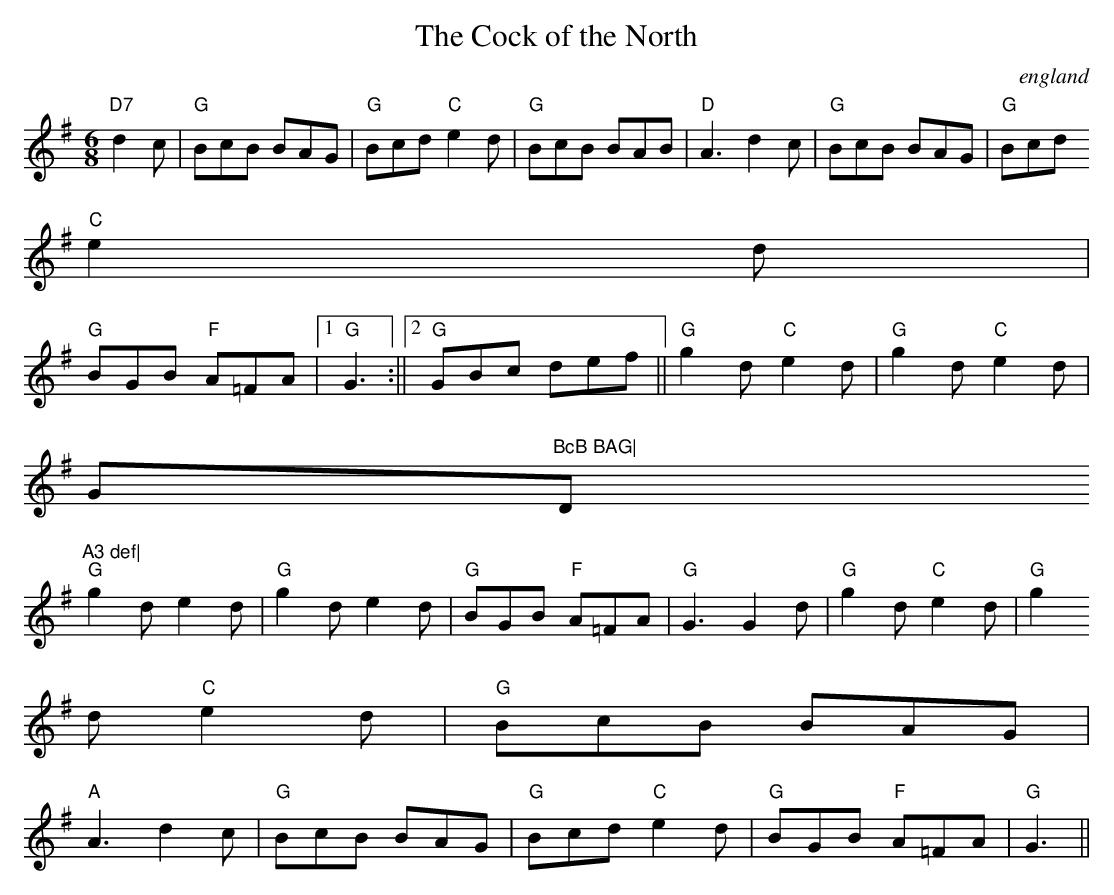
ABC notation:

X:1
T:The Cock of the North
O:england
M:6/8
L:1/8
K:G
"D7"d2c|"G"BcB BAG|"G"Bcd "C"e2 d|"G"BcB BAB|"D"A3 d2c|"G"BcB BAG|"G"Bcd
"C"e2 d|
"G"BGB "F"A=FA|1 "G"G3:||2 "G"GBc def||"G"g2 d "C"e2 d|"G"g2 d "C"e2 d|"
G"BcB BAG|"D"A3 def|
"G"g2 d e2 d|"G"g2 d e2 d|"G"BGB "F"A=FA|"G"G3 G2d|"G"g2 d "C"e2 d|"G"g2
d "C"e2 d|"G"BcB BAG|
"A"A3 d2c|"G"BcB BAG|"G"Bcd "C"e2 d|"G"BGB "F"A=FA|"G"G3||
